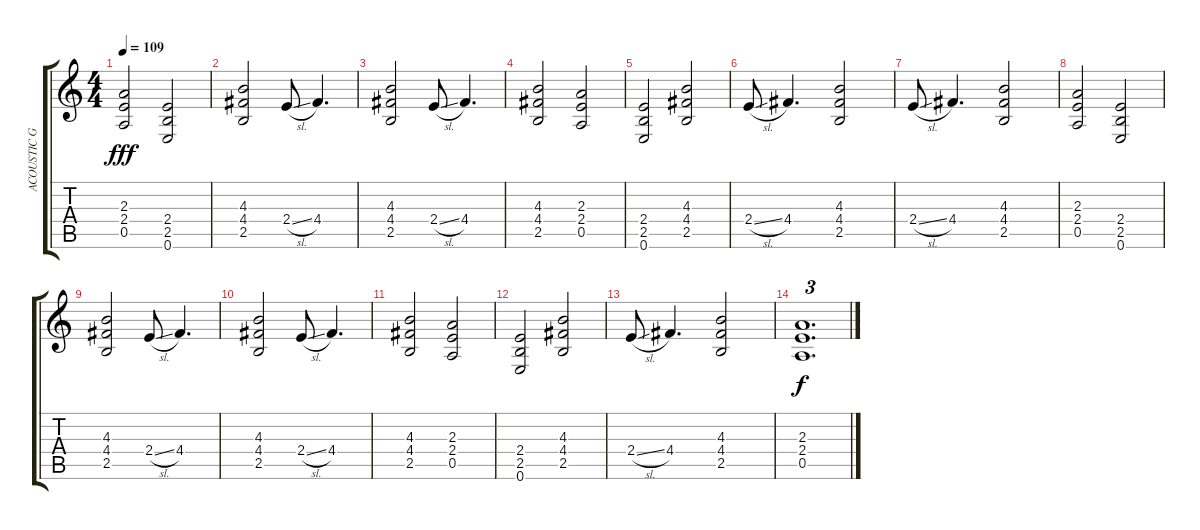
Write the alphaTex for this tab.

\track ("ACOUSTIC GUITAR II" "ACOUSTIC G") {instrument acousticguitarnylon}
\staff {score tabs}
\tuning (E4 B3 G3 D3 A2 E2) {hide}
\ts (4 4)
\tempo 109
\clef g2
\ks c
(2.3 2.4 0.5).2{dy fff} (2.4 2.5 0.6).2 |
(4.3 4.4 2.5).2 2.4{sl}.8 4.4.4{d} |
(4.3 4.4 2.5).2 2.4{sl}.8 4.4.4{d} |
(4.3 4.4 2.5).2 (2.3 2.4 0.5).2 |
(2.4 2.5 0.6).2 (4.3 4.4 2.5).2 |
2.4{sl}.8 4.4.4{d} (4.3 4.4 2.5).2 |
2.4{sl}.8 4.4.4{d} (4.3 4.4 2.5).2 |
(2.3 2.4 0.5).2 (2.4 2.5 0.6).2 |
(4.3 4.4 2.5).2 2.4{sl}.8 4.4.4{d} |
(4.3 4.4 2.5).2 2.4{sl}.8 4.4.4{d} |
(4.3 4.4 2.5).2 (2.3 2.4 0.5).2 |
(2.4 2.5 0.6).2 (4.3 4.4 2.5).2 |
2.4{sl}.8 4.4.4{d} (4.3 4.4 2.5).2 |
(2.3 2.4 0.5).1{d tu (3 2) dy f}
